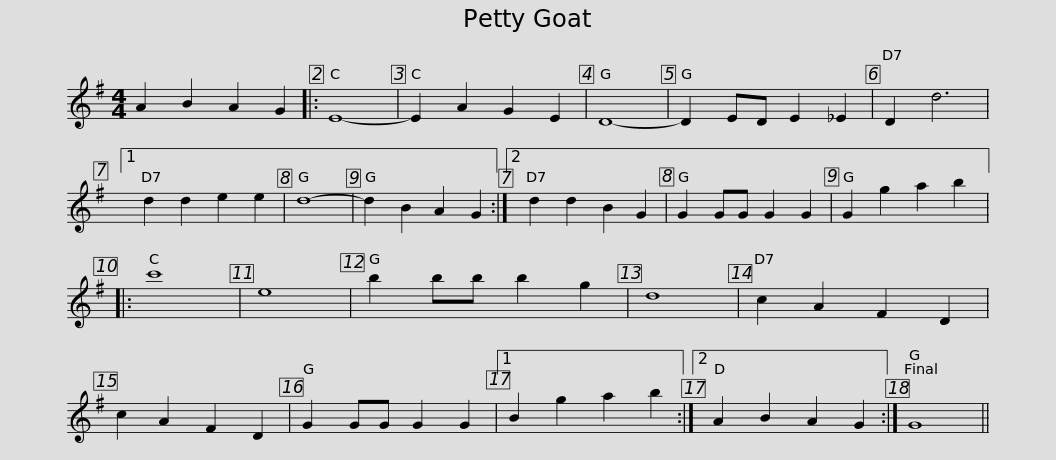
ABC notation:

X:1
L:1/8
M:4/4
I:linebreak $
K:G
V:1 treble
V:1
 A2 B2 A2 G2 |: E8- | E2 A2 G2 E2 | D8- | D2 ED E2 _E2 | %5
 D2 d6 |1 d2 d2 e2 e2 | d8- | d2 B2 A2 G2 :|2 d2 d2 B2 G2 |$ %10
 G2 GG G2 G2 | G2 g2 a2 b2 |: c'8 | e8 | b2 bb b2 g2 | %15
 d8 | c2 A2 F2 D2 | c2 A2 F2 D2 | G2 GG G2 G2 |1 B2 g2 a2 b2 :|2$ %20
 A2 B2 A2 G2 :| G8 || %22
